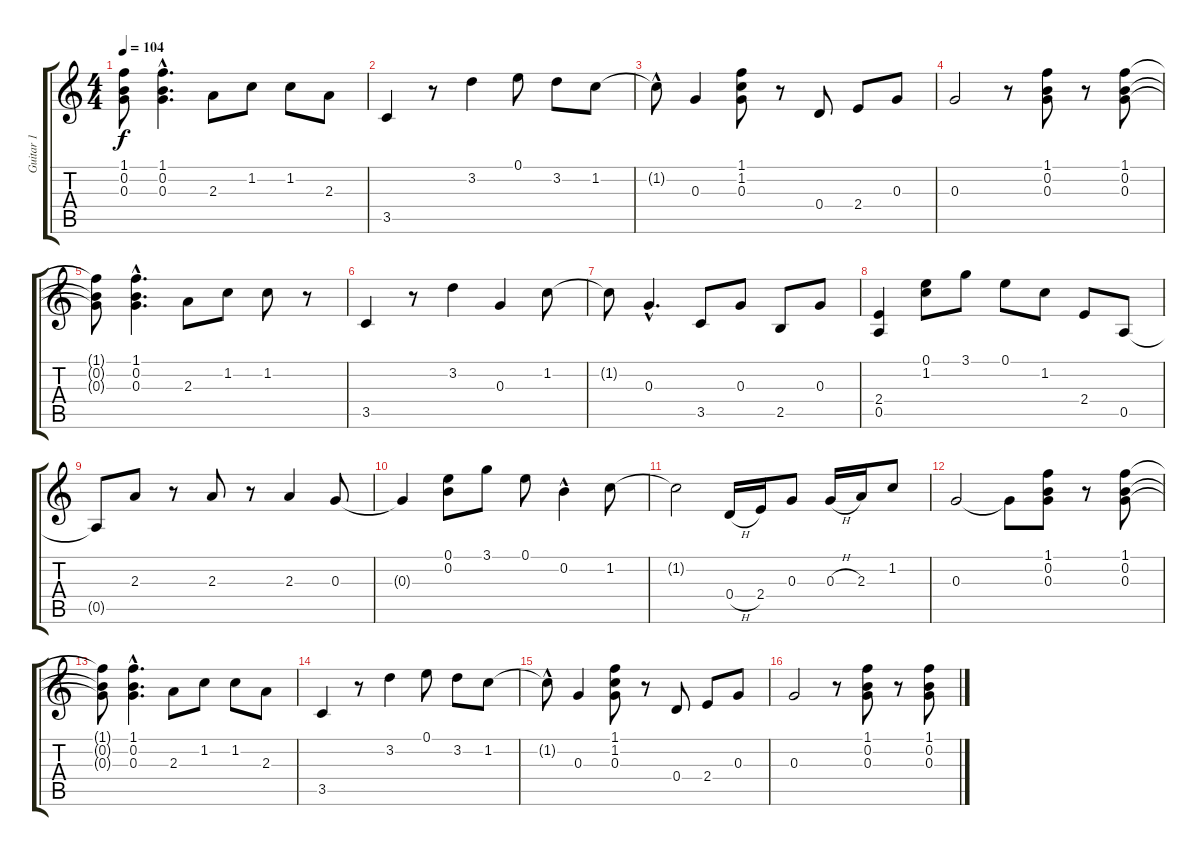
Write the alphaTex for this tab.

\track ("Guitar 1" "Guitar 1") {instrument acousticguitarsteel}
\staff {score tabs}
\tuning (E4 B3 G3 D3 A2 E2) {hide}
\ts (4 4)
\tempo 104
\clef g2
\ks c
(1.1{t} 0.2{t} 0.3{t}).8{dy f} (1.1{hac} 0.2{hac} 0.3{hac}).4{d} 2.3.8 1.2.8 1.2.8 2.3.8 |
3.5.4 r.8 3.2.4 0.1.8 3.2.8 1.2.8 |
1.2{hac t}.8 0.3.4 (1.1 1.2 0.3).8 r.8 0.4.8 2.4.8 0.3.8 |
0.3.2 r.8 (1.1 0.2 0.3).8 r.8 (1.1 0.2 0.3).8 |
(1.1{t} 0.2{t} 0.3{t}).8 (1.1{hac} 0.2{hac} 0.3{hac}).4{d} 2.3.8 1.2.8 1.2.8 r.8 |
3.5.4 r.8 3.2.4 0.3.4 1.2.8 |
1.2{t}.8 0.3{hac}.4{d} 3.5.8 0.3.8 2.5.8 0.3.8 |
(2.4 0.5).4 (0.1 1.2).8 3.1.8 0.1.8 1.2.8 2.4.8 0.5.8 |
0.5{t}.8 2.3.8 r.8 2.3.8 r.8 2.3.4 0.3.8 |
0.3{t}.4 (0.1 0.2).8 3.1.8 0.1.8 0.2{hac}.4 1.2.8 |
1.2{t}.2 0.4{h}.16 2.4.16 0.3.8 0.3{h}.16 2.3.16 1.2.8 |
0.3.2 0.3{t}.8 (1.1 0.2 0.3).8 r.8 (1.1 0.2 0.3).8 |
(1.1{t} 0.2{t} 0.3{t}).8 (1.1{hac} 0.2{hac} 0.3{hac}).4{d} 2.3.8 1.2.8 1.2.8 2.3.8 |
3.5.4 r.8 3.2.4 0.1.8 3.2.8 1.2.8 |
1.2{hac t}.8 0.3.4 (1.1 1.2 0.3).8 r.8 0.4.8 2.4.8 0.3.8 |
0.3.2 r.8 (1.1 0.2 0.3).8 r.8 (1.1 0.2 0.3).8
